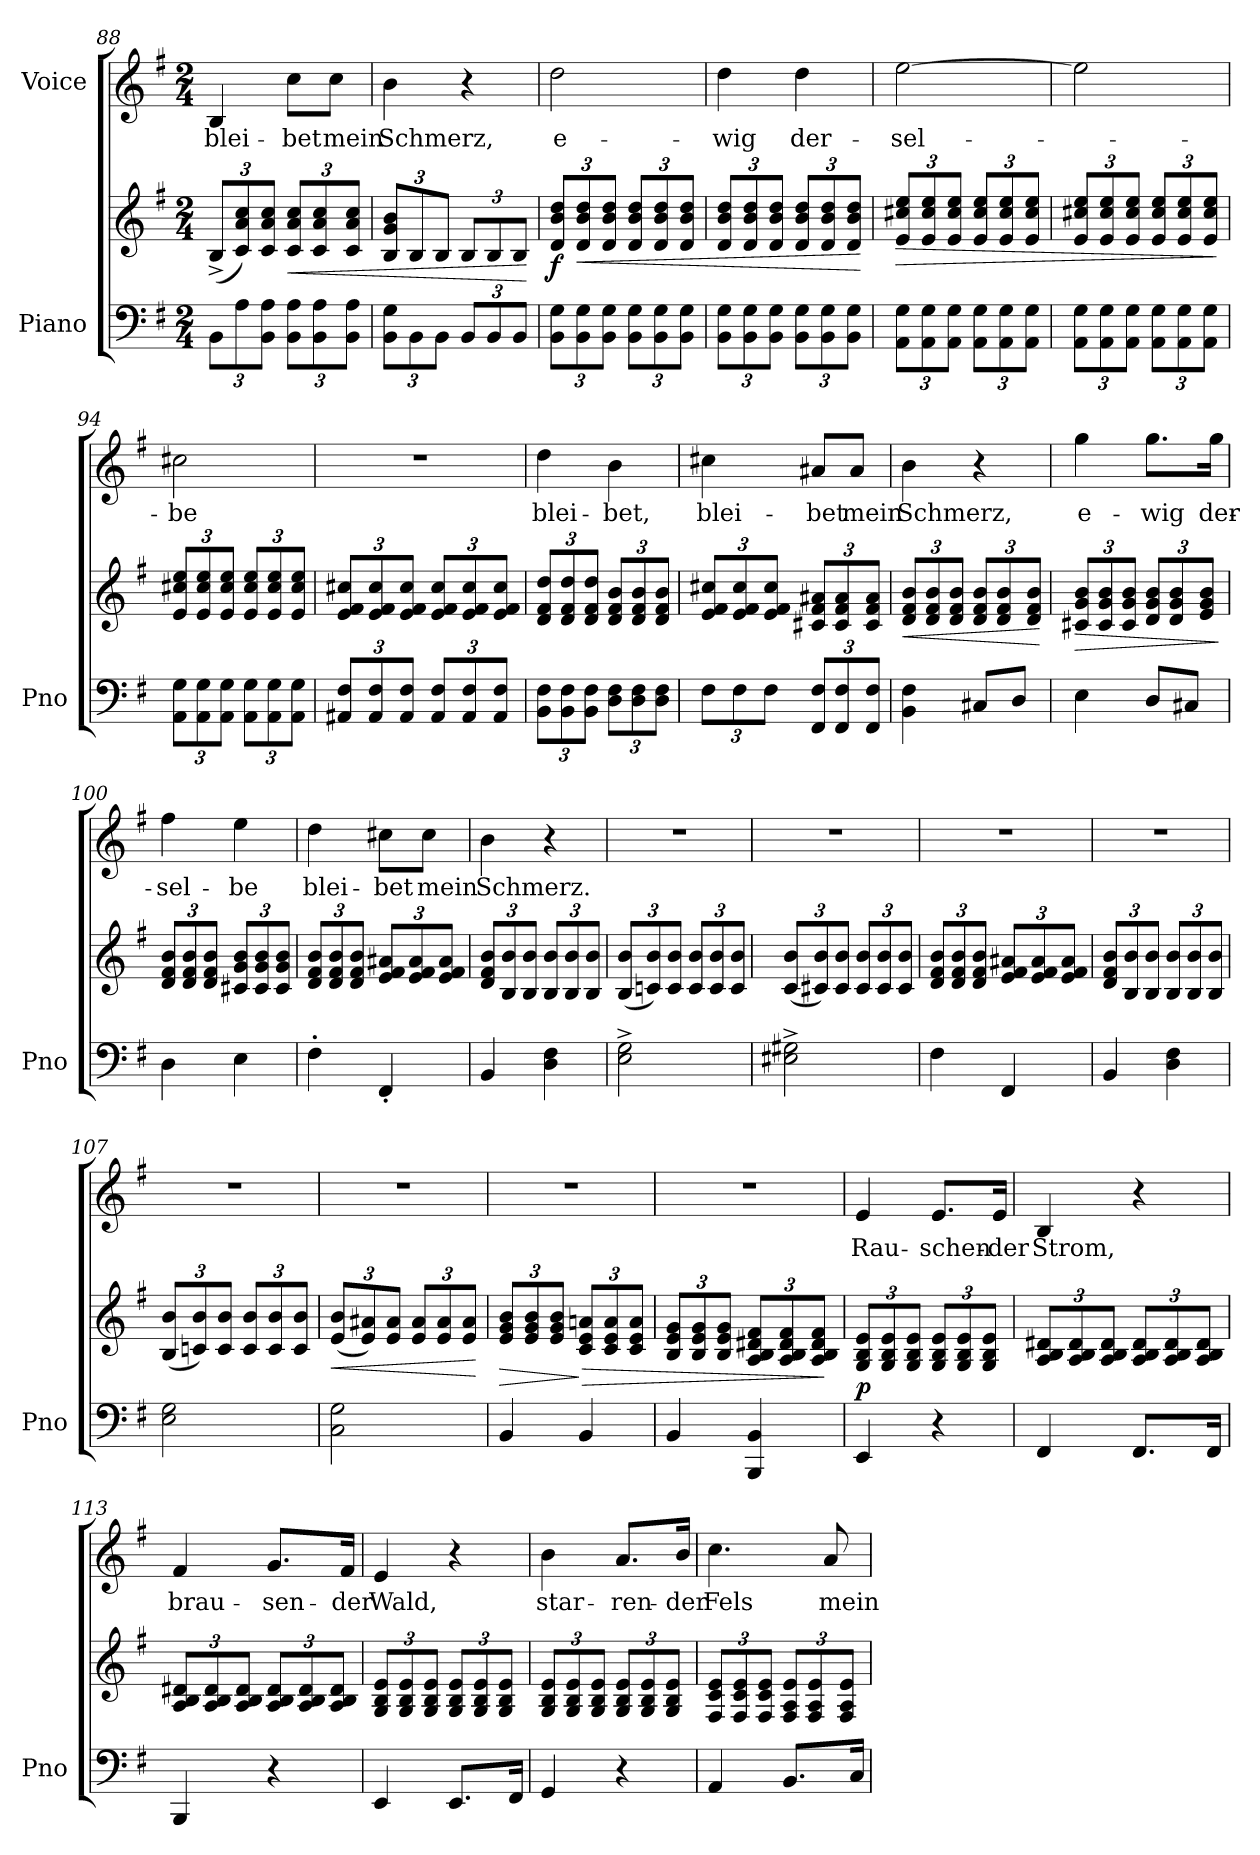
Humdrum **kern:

**kern	**kern	**dynam	**kern	**text
*part2	*part2	*part2	*part1	*part1
*staff3	*staff2	*staff2/3	*staff1	*staff1
*I"Piano	*	*	*I"Voice	*
*I'Pno	*	*	*	*
*clefF4	*clefG2	*	*clefG2	*
*k[f#]	*k[f#]	*	*k[f#]	*
*M2/4	*M2/4	*	*M2/4	*
*Xbrackettup	*Xbrackettup	*	*	*
=88	=88	=88	=88	=88
!	!	!	!	!LO:LY:b
12BB\L	(<12B^/L	.	4B/	blei-
12A\	12c/ 12a/ 12cc/)	.	.	.
12BB\ 12A\J	12c/ 12a/ 12cc/J	.	.	.
!	!	!LO:HP:b	!	!LO:LY:b
12BB\ 12A\L	12c/ 12a/ 12cc/L	<	8cc\L	-bet
12BB\ 12A\	12c/ 12a/ 12cc/	.	.	.
!	!	!	!	!LO:LY:b
.	.	.	8cc\J	mein
12BB\ 12A\J	12c/ 12a/ 12cc/J	.	.	.
!!LO:LB:g=z
=89	=89	=89	=89	=89
!	!	!	!	!LO:LY:b
12BB\ 12G\L	12B/ 12g/ 12b/L	.	4b\	Schmerz,
12BB\	12B/	.	.	.
12BB\J	12B/J	.	.	.
12BB/L	12B/L	.	4r	.
12BB/	12B/	.	.	.
12BB/J	12B/J	.	.	.
.	.	[	.	.
=90	=90	=90	=90	=90
!	!	!LO:DY:b	!	!LO:LY:b
12BB\ 12G\L	12d/ 12b/ 12dd/L	f	2dd\	e-
!	!	!LO:HP:b	!	!
12BB\ 12G\	12d/ 12b/ 12dd/	<	.	.
12BB\ 12G\J	12d/ 12b/ 12dd/J	.	.	.
12BB\ 12G\L	12d/ 12b/ 12dd/L	.	.	.
12BB\ 12G\	12d/ 12b/ 12dd/	.	.	.
12BB\ 12G\J	12d/ 12b/ 12dd/J	.	.	.
=91	=91	=91	=91	=91
!	!	!	!	!LO:LY:b
12BB\ 12G\L	12d/ 12b/ 12dd/L	.	4dd\	-wig
12BB\ 12G\	12d/ 12b/ 12dd/	.	.	.
12BB\ 12G\J	12d/ 12b/ 12dd/J	.	.	.
!	!	!	!	!LO:LY:b
12BB\ 12G\L	12d/ 12b/ 12dd/L	.	4dd\	der-
12BB\ 12G\	12d/ 12b/ 12dd/	.	.	.
12BB\ 12G\J	12d/ 12b/ 12dd/J	.	.	.
.	.	[	.	.
=92	=92	=92	=92	=92
!	!	!LO:HP:b	!	!LO:LY:b
12AA\ 12G\L	12e/ 12cc#X/ 12ee/L	>	[2ee\	-sel-
12AA\ 12G\	12e/ 12cc#/ 12ee/	.	.	.
12AA\ 12G\J	12e/ 12cc#/ 12ee/J	.	.	.
12AA\ 12G\L	12e/ 12cc#/ 12ee/L	.	.	.
12AA\ 12G\	12e/ 12cc#/ 12ee/	.	.	.
12AA\ 12G\J	12e/ 12cc#/ 12ee/J	.	.	.
=93	=93	=93	=93	=93
12AA\ 12G\L	12e/ 12cc#X/ 12ee/L	.	2ee\]	.
12AA\ 12G\	12e/ 12cc#/ 12ee/	.	.	.
12AA\ 12G\J	12e/ 12cc#/ 12ee/J	.	.	.
12AA\ 12G\L	12e/ 12cc#/ 12ee/L	.	.	.
12AA\ 12G\	12e/ 12cc#/ 12ee/	.	.	.
12AA\ 12G\J	12e/ 12cc#/ 12ee/J	.	.	.
.	.	]	.	.
=94	=94	=94	=94	=94
!	!	!	!	!LO:LY:b
12AA\ 12G\L	12e/ 12cc#X/ 12ee/L	.	2cc#X\	-be
12AA\ 12G\	12e/ 12cc#/ 12ee/	.	.	.
12AA\ 12G\J	12e/ 12cc#/ 12ee/J	.	.	.
12AA\ 12G\L	12e/ 12cc#/ 12ee/L	.	.	.
12AA\ 12G\	12e/ 12cc#/ 12ee/	.	.	.
12AA\ 12G\J	12e/ 12cc#/ 12ee/J	.	.	.
!!LO:LB:g=z
=95	=95	=95	=95	=95
12AA#X/ 12F#/L	12e/ 12f#/ 12cc#X/L	.	2r	.
12AA#/ 12F#/	12e/ 12f#/ 12cc#/	.	.	.
12AA#/ 12F#/J	12e/ 12f#/ 12cc#/J	.	.	.
12AA#/ 12F#/L	12e/ 12f#/ 12cc#/L	.	.	.
12AA#/ 12F#/	12e/ 12f#/ 12cc#/	.	.	.
12AA#/ 12F#/J	12e/ 12f#/ 12cc#/J	.	.	.
=96	=96	=96	=96	=96
!	!	!	!	!LO:LY:b
12BB\ 12F#\L	12d/ 12f#/ 12dd/L	.	4dd\	blei-
12BB\ 12F#\	12d/ 12f#/ 12dd/	.	.	.
12BB\ 12F#\J	12d/ 12f#/ 12dd/J	.	.	.
!	!	!	!	!LO:LY:b
12D\ 12F#\L	12d/ 12f#/ 12b/L	.	4b\	-bet,
12D\ 12F#\	12d/ 12f#/ 12b/	.	.	.
12D\ 12F#\J	12d/ 12f#/ 12b/J	.	.	.
=97	=97	=97	=97	=97
!	!	!	!	!LO:LY:b
12F#\L	12e/ 12f#/ 12cc#X/L	.	4cc#X\	blei-
12F#\	12e/ 12f#/ 12cc#/	.	.	.
12F#\J	12e/ 12f#/ 12cc#/J	.	.	.
!	!	!	!	!LO:LY:b
12FF#/ 12F#/L	12c#X/ 12f#/ 12a#X/L	.	8a#X/L	-bet
12FF#/ 12F#/	12c#/ 12f#/ 12a#/	.	.	.
!	!	!	!	!LO:LY:b
.	.	.	8a#/J	mein
12FF#/ 12F#/J	12c#/ 12f#/ 12a#/J	.	.	.
=98	=98	=98	=98	=98
!	!	!LO:HP:b	!	!LO:LY:b
4BB\ 4F#\	12d/ 12f#/ 12b/L	<	4b\	Schmerz,
.	12d/ 12f#/ 12b/	.	.	.
.	12d/ 12f#/ 12b/J	.	.	.
8C#X/L	12d/ 12f#/ 12b/L	.	4r	.
.	12d/ 12f#/ 12b/	.	.	.
8D/J	.	.	.	.
.	12d/ 12f#/ 12b/J	.	.	.
.	.	[	.	.
=99	=99	=99	=99	=99
!	!	!LO:HP:b	!	!LO:LY:b
4E\	12c#X/ 12g/ 12b/L	>	4gg\	e-
.	12c#/ 12g/ 12b/	.	.	.
.	12c#/ 12g/ 12b/J	.	.	.
!	!	!	!	!LO:LY:b
8D/L	12d/ 12g/ 12b/L	.	8.gg\L	-wig
.	12d/ 12g/ 12b/	.	.	.
8C#X/J	.	.	.	.
.	12e/ 12g/ 12b/J	.	.	.
!	!	!	!	!LO:LY:b
.	.	.	16gg\Jk	der-
.	.	]	.	.
!!LO:LB:g=z
=100	=100	=100	=100	=100
!	!	!	!	!LO:LY:b
4D\	12d/ 12f#/ 12b/L	.	4ff#\	-sel-
.	12d/ 12f#/ 12b/	.	.	.
.	12d/ 12f#/ 12b/J	.	.	.
!	!	!	!	!LO:LY:b
4E\	12c#X/ 12g/ 12b/L	.	4ee\	-be
.	12c#/ 12g/ 12b/	.	.	.
.	12c#/ 12g/ 12b/J	.	.	.
=101	=101	=101	=101	=101
!	!	!	!	!LO:LY:b
4F#'\	12d/ 12f#/ 12b/L	.	4dd\	blei-
.	12d/ 12f#/ 12b/	.	.	.
.	12d/ 12f#/ 12b/J	.	.	.
!	!	!	!	!LO:LY:b
4FF#'/	12e/ 12f#/ 12a#X/L	.	8cc#X\L	-bet
.	12e/ 12f#/ 12a#/	.	.	.
!	!	!	!	!LO:LY:b
.	.	.	8cc#\J	mein
.	12e/ 12f#/ 12a#/J	.	.	.
=102	=102	=102	=102	=102
!	!	!	!	!LO:LY:b
4BB/	12d/ 12f#/ 12b/L	.	4b\	Schmerz.
.	12B/ 12b/	.	.	.
.	12B/ 12b/J	.	.	.
4D\ 4F#\	12B/ 12b/L	.	4r	.
.	12B/ 12b/	.	.	.
.	12B/ 12b/J	.	.	.
=103	=103	=103	=103	=103
2E\^ 2G\^	(<12B/ 12b/L	.	2r	.
.	12cn/ 12b/)	.	.	.
.	12c/ 12b/J	.	.	.
.	12c/ 12b/L	.	.	.
.	12c/ 12b/	.	.	.
.	12c/ 12b/J	.	.	.
=104	=104	=104	=104	=104
2E#X\^ 2G#X\^	(<12c/ 12b/L	.	2r	.
.	12c#X/ 12b/)	.	.	.
.	12c#/ 12b/J	.	.	.
.	12c#/ 12b/L	.	.	.
.	12c#/ 12b/	.	.	.
.	12c#/ 12b/J	.	.	.
!!LO:PB:g=z
=105	=105	=105	=105	=105
4F#\	12d/ 12f#/ 12b/L	.	2r	.
.	12d/ 12f#/ 12b/	.	.	.
.	12d/ 12f#/ 12b/J	.	.	.
4FF#/	12e/ 12f#/ 12a#X/L	.	.	.
.	12e/ 12f#/ 12a#/	.	.	.
.	12e/ 12f#/ 12a#/J	.	.	.
=106	=106	=106	=106	=106
4BB/	12d/ 12f#/ 12b/L	.	2r	.
.	12B/ 12b/	.	.	.
.	12B/ 12b/J	.	.	.
4D\ 4F#\	12B/ 12b/L	.	.	.
.	12B/ 12b/	.	.	.
.	12B/ 12b/J	.	.	.
=107	=107	=107	=107	=107
2E\ 2G\	(<12B/ 12b/L	.	2r	.
.	12cn/ 12b/)	.	.	.
.	12c/ 12b/J	.	.	.
.	12c/ 12b/L	.	.	.
.	12c/ 12b/	.	.	.
.	12c/ 12b/J	.	.	.
=108	=108	=108	=108	=108
!	!	!LO:HP:b	!	!
2C\ 2G\	(<12e/ 12b/L	<	2r	.
.	12e/ 12a#X/)	.	.	.
.	12e/ 12a#/J	.	.	.
.	12e/ 12a#/L	.	.	.
.	12e/ 12a#/	.	.	.
.	12e/ 12a#/J	.	.	.
.	.	[	.	.
=109	=109	=109	=109	=109
!	!	!LO:HP:b	!	!
4BB/	12e/ 12g/ 12b/L	>	2r	.
.	12e/ 12g/ 12b/	.	.	.
.	12e/ 12g/ 12b/J	.	.	.
!	!	!LO:HP:n=1:b	!	!
4BB/	12c/ 12e/ 12an/L	] >	.	.
.	12c/ 12e/ 12a/	.	.	.
.	12c/ 12e/ 12a/J	.	.	.
=110	=110	=110	=110	=110
4BB/	12B/ 12e/ 12g/L	.	2r	.
.	12B/ 12e/ 12g/	.	.	.
.	12B/ 12e/ 12g/J	.	.	.
4BBB/ 4BB/	12A/ 12B/ 12d#X/ 12f#/L	.	.	.
.	12A/ 12B/ 12d#/ 12f#/	.	.	.
.	12A/ 12B/ 12d#/ 12f#/J	.	.	.
.	.	]	.	.
!!LO:PB:g=z
=111	=111	=111	=111	=111
!	!	!LO:DY:a=2	!	!LO:LY:b
4EE/	12G/ 12B/ 12e/L	p	4e/	Rau-
.	12G/ 12B/ 12e/	.	.	.
.	12G/ 12B/ 12e/J	.	.	.
!	!	!	!	!LO:LY:b
4r	12G/ 12B/ 12e/L	.	8.e/L	-schen-
.	12G/ 12B/ 12e/	.	.	.
.	12G/ 12B/ 12e/J	.	.	.
!	!	!	!	!LO:LY:b
.	.	.	16e/Jk	-der
=112	=112	=112	=112	=112
!	!	!	!	!LO:LY:b
4FF#/	12A/ 12B/ 12d#X/L	.	4B/	Strom,
.	12A/ 12B/ 12d#/	.	.	.
.	12A/ 12B/ 12d#/J	.	.	.
8.FF#/L	12A/ 12B/ 12d#/L	.	4r	.
.	12A/ 12B/ 12d#/	.	.	.
.	12A/ 12B/ 12d#/J	.	.	.
16FF#/Jk	.	.	.	.
=113	=113	=113	=113	=113
!	!	!	!	!LO:LY:b
4BBB/	12A/ 12B/ 12d#X/L	.	4f#/	brau-
.	12A/ 12B/ 12d#/	.	.	.
.	12A/ 12B/ 12d#/J	.	.	.
!	!	!	!	!LO:LY:b
4r	12A/ 12B/ 12d#/L	.	8.g/L	-sen-
.	12A/ 12B/ 12d#/	.	.	.
.	12A/ 12B/ 12d#/J	.	.	.
!	!	!	!	!LO:LY:b
.	.	.	16f#/Jk	-der
=114	=114	=114	=114	=114
!	!	!	!	!LO:LY:b
4EE/	12G/ 12B/ 12e/L	.	4e/	Wald,
.	12G/ 12B/ 12e/	.	.	.
.	12G/ 12B/ 12e/J	.	.	.
8.EE/L	12G/ 12B/ 12e/L	.	4r	.
.	12G/ 12B/ 12e/	.	.	.
.	12G/ 12B/ 12e/J	.	.	.
16FF#/Jk	.	.	.	.
=115	=115	=115	=115	=115
!	!	!	!	!LO:LY:b
4GG/	12G/ 12B/ 12e/L	.	4b\	star-
.	12G/ 12B/ 12e/	.	.	.
.	12G/ 12B/ 12e/J	.	.	.
!	!	!	!	!LO:LY:b
4r	12G/ 12B/ 12e/L	.	8.a/L	-ren-
.	12G/ 12B/ 12e/	.	.	.
.	12G/ 12B/ 12e/J	.	.	.
!	!	!	!	!LO:LY:b
.	.	.	16b/Jk	-der
!!LO:LB:g=z
=116	=116	=116	=116	=116
!	!	!	!	!LO:LY:b
4AA/	12F#/ 12c/ 12e/L	.	4.cc\	Fels
.	12F#/ 12c/ 12e/	.	.	.
.	12F#/ 12c/ 12e/J	.	.	.
8.BB/L	12F#/ 12A/ 12e/L	.	.	.
.	12F#/ 12A/ 12e/	.	.	.
!	!	!	!	!LO:LY:b
.	.	.	8a/	mein
.	12F#/ 12A/ 12e/J	.	.	.
16C/Jk	.	.	.	.
=	=	=	=	=
*-	*-	*-	*-	*-
